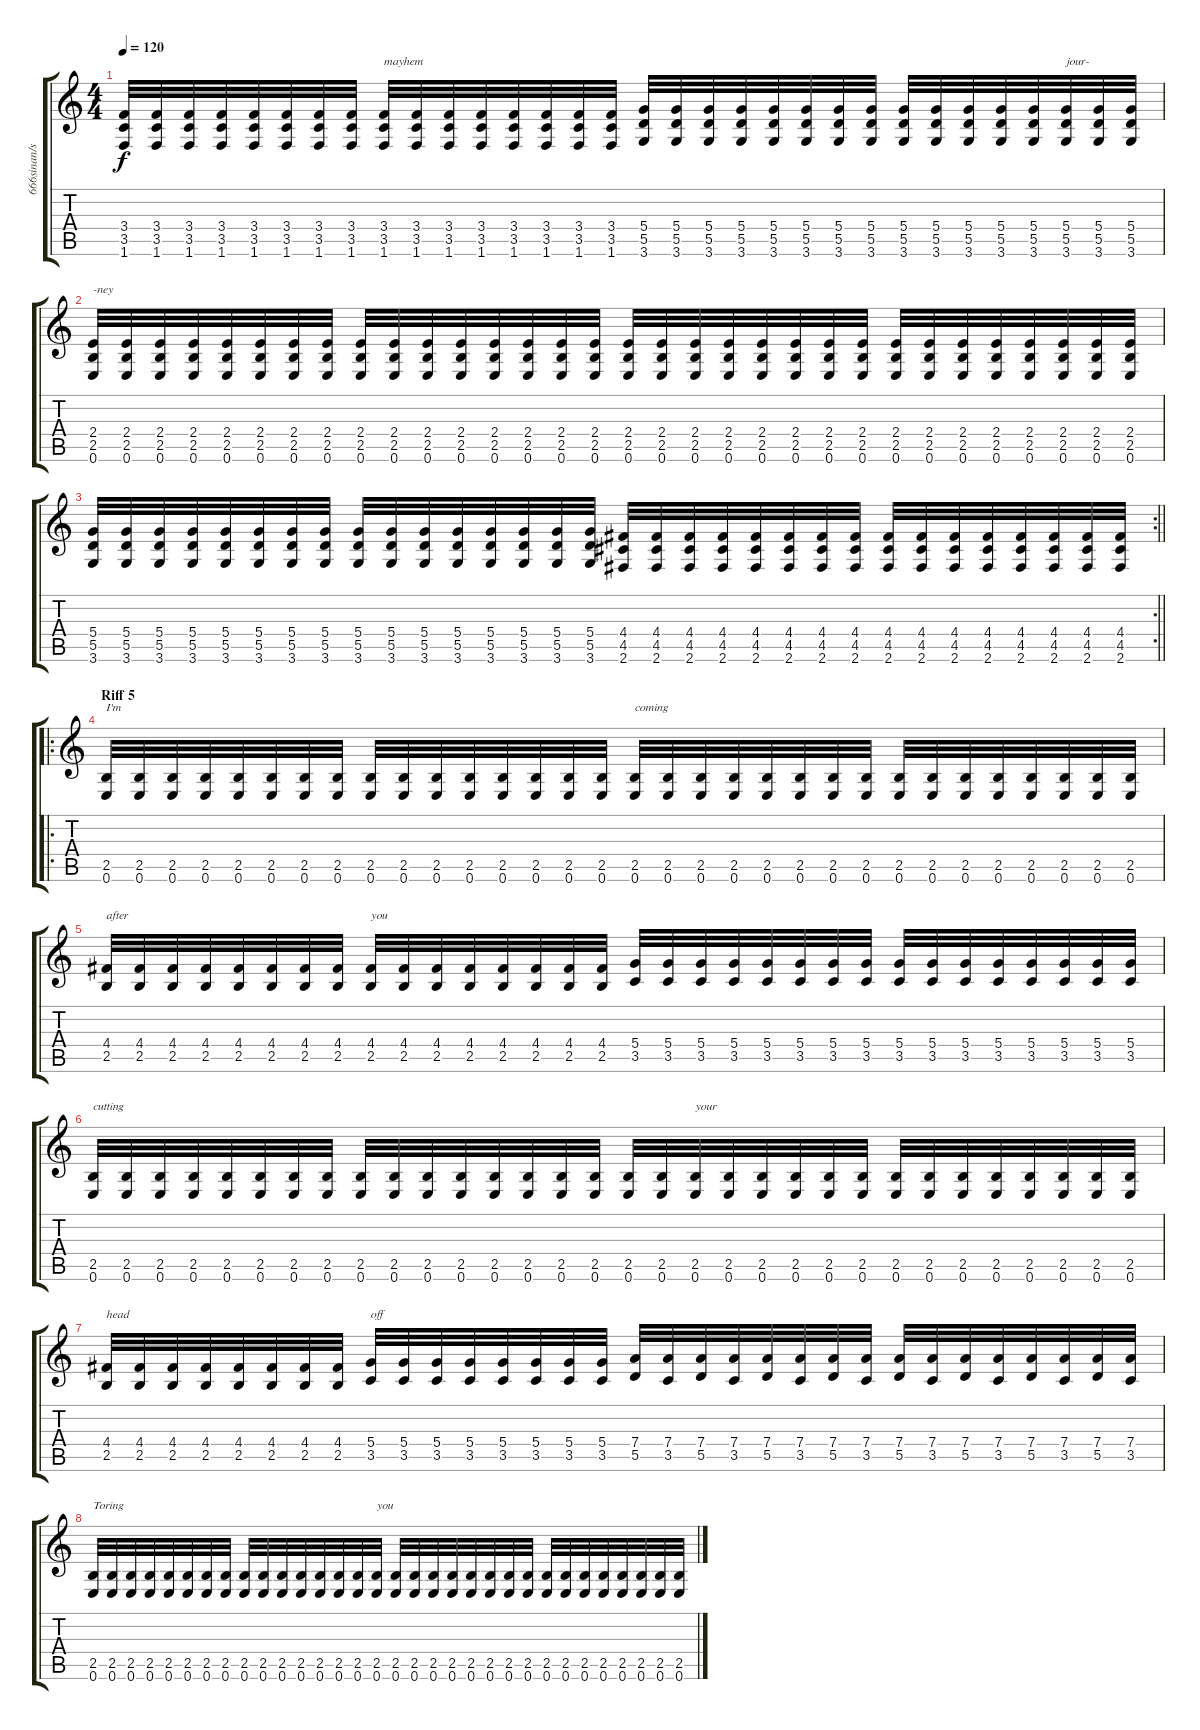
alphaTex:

\track ("666sinan/satan" "666sinan/s") {instrument distortionguitar}
\staff {score tabs}
\tuning (E4 B3 G3 D3 A2 E2) {hide}
\ts (4 4)
\tempo 120
\clef g2
\ks c
(3.4 3.5 1.6).32{dy f} (3.4 3.5 1.6).32 (3.4 3.5 1.6).32 (3.4 3.5 1.6).32 (3.4 3.5 1.6).32 (3.4 3.5 1.6).32 (3.4 3.5 1.6).32 (3.4 3.5 1.6).32 (3.4 3.5 1.6).32{txt "mayhem"} (3.4 3.5 1.6).32 (3.4 3.5 1.6).32 (3.4 3.5 1.6).32 (3.4 3.5 1.6).32 (3.4 3.5 1.6).32 (3.4 3.5 1.6).32 (3.4 3.5 1.6).32 (5.4 5.5 3.6).32 (5.4 5.5 3.6).32 (5.4 5.5 3.6).32 (5.4 5.5 3.6).32 (5.4 5.5 3.6).32 (5.4 5.5 3.6).32 (5.4 5.5 3.6).32 (5.4 5.5 3.6).32 (5.4 5.5 3.6).32 (5.4 5.5 3.6).32 (5.4 5.5 3.6).32 (5.4 5.5 3.6).32 (5.4 5.5 3.6).32 (5.4 5.5 3.6).32{txt "jour-"} (5.4 5.5 3.6).32 (5.4 5.5 3.6).32 |
(2.4 2.5 0.6).32{txt "-ney"} (2.4 2.5 0.6).32 (2.4 2.5 0.6).32 (2.4 2.5 0.6).32 (2.4 2.5 0.6).32 (2.4 2.5 0.6).32 (2.4 2.5 0.6).32 (2.4 2.5 0.6).32 (2.4 2.5 0.6).32 (2.4 2.5 0.6).32 (2.4 2.5 0.6).32 (2.4 2.5 0.6).32 (2.4 2.5 0.6).32 (2.4 2.5 0.6).32 (2.4 2.5 0.6).32 (2.4 2.5 0.6).32 (2.4 2.5 0.6).32 (2.4 2.5 0.6).32 (2.4 2.5 0.6).32 (2.4 2.5 0.6).32 (2.4 2.5 0.6).32 (2.4 2.5 0.6).32 (2.4 2.5 0.6).32 (2.4 2.5 0.6).32 (2.4 2.5 0.6).32 (2.4 2.5 0.6).32 (2.4 2.5 0.6).32 (2.4 2.5 0.6).32 (2.4 2.5 0.6).32 (2.4 2.5 0.6).32 (2.4 2.5 0.6).32 (2.4 2.5 0.6).32 |
\rc 2
\barLineRight lightlight
(5.4 5.5 3.6).32 (5.4 5.5 3.6).32 (5.4 5.5 3.6).32 (5.4 5.5 3.6).32 (5.4 5.5 3.6).32 (5.4 5.5 3.6).32 (5.4 5.5 3.6).32 (5.4 5.5 3.6).32 (5.4 5.5 3.6).32 (5.4 5.5 3.6).32 (5.4 5.5 3.6).32 (5.4 5.5 3.6).32 (5.4 5.5 3.6).32 (5.4 5.5 3.6).32 (5.4 5.5 3.6).32 (5.4 5.5 3.6).32 (4.4 4.5 2.6).32 (4.4 4.5 2.6).32 (4.4 4.5 2.6).32 (4.4 4.5 2.6).32 (4.4 4.5 2.6).32 (4.4 4.5 2.6).32 (4.4 4.5 2.6).32 (4.4 4.5 2.6).32 (4.4 4.5 2.6).32 (4.4 4.5 2.6).32 (4.4 4.5 2.6).32 (4.4 4.5 2.6).32 (4.4 4.5 2.6).32 (4.4 4.5 2.6).32 (4.4 4.5 2.6).32 (4.4 4.5 2.6).32 |
\ro
\section ("" "Riff 5")
(2.5 0.6).32{txt "I'm"} (2.5 0.6).32 (2.5 0.6).32 (2.5 0.6).32 (2.5 0.6).32 (2.5 0.6).32 (2.5 0.6).32 (2.5 0.6).32 (2.5 0.6).32 (2.5 0.6).32 (2.5 0.6).32 (2.5 0.6).32 (2.5 0.6).32 (2.5 0.6).32 (2.5 0.6).32 (2.5 0.6).32 (2.5 0.6).32{txt "coming"} (2.5 0.6).32 (2.5 0.6).32 (2.5 0.6).32 (2.5 0.6).32 (2.5 0.6).32 (2.5 0.6).32 (2.5 0.6).32 (2.5 0.6).32 (2.5 0.6).32 (2.5 0.6).32 (2.5 0.6).32 (2.5 0.6).32 (2.5 0.6).32 (2.5 0.6).32 (2.5 0.6).32 |
(4.4 2.5).32{txt "after"} (4.4 2.5).32 (4.4 2.5).32 (4.4 2.5).32 (4.4 2.5).32 (4.4 2.5).32 (4.4 2.5).32 (4.4 2.5).32 (4.4 2.5).32{txt "you"} (4.4 2.5).32 (4.4 2.5).32 (4.4 2.5).32 (4.4 2.5).32 (4.4 2.5).32 (4.4 2.5).32 (4.4 2.5).32 (5.4 3.5).32 (5.4 3.5).32 (5.4 3.5).32 (5.4 3.5).32 (5.4 3.5).32 (5.4 3.5).32 (5.4 3.5).32 (5.4 3.5).32 (5.4 3.5).32 (5.4 3.5).32 (5.4 3.5).32 (5.4 3.5).32 (5.4 3.5).32 (5.4 3.5).32 (5.4 3.5).32 (5.4 3.5).32 |
(2.5 0.6).32{txt "cutting"} (2.5 0.6).32 (2.5 0.6).32 (2.5 0.6).32 (2.5 0.6).32 (2.5 0.6).32 (2.5 0.6).32 (2.5 0.6).32 (2.5 0.6).32 (2.5 0.6).32 (2.5 0.6).32 (2.5 0.6).32 (2.5 0.6).32 (2.5 0.6).32 (2.5 0.6).32 (2.5 0.6).32 (2.5 0.6).32 (2.5 0.6).32 (2.5 0.6).32{txt "your"} (2.5 0.6).32 (2.5 0.6).32 (2.5 0.6).32 (2.5 0.6).32 (2.5 0.6).32 (2.5 0.6).32 (2.5 0.6).32 (2.5 0.6).32 (2.5 0.6).32 (2.5 0.6).32 (2.5 0.6).32 (2.5 0.6).32 (2.5 0.6).32 |
(4.4 2.5).32{txt "head"} (4.4 2.5).32 (4.4 2.5).32 (4.4 2.5).32 (4.4 2.5).32 (4.4 2.5).32 (4.4 2.5).32 (4.4 2.5).32 (5.4 3.5).32{txt "off"} (5.4 3.5).32 (5.4 3.5).32 (5.4 3.5).32 (5.4 3.5).32 (5.4 3.5).32 (5.4 3.5).32 (5.4 3.5).32 (7.4 5.5).32 (7.4 3.5).32 (7.4 5.5).32 (7.4 3.5).32 (7.4 5.5).32 (7.4 3.5).32 (7.4 5.5).32 (7.4 3.5).32 (7.4 5.5).32 (7.4 3.5).32 (7.4 5.5).32 (7.4 3.5).32 (7.4 5.5).32 (7.4 3.5).32 (7.4 5.5).32 (7.4 3.5).32 |
(2.5 0.6).32{txt "Toring"} (2.5 0.6).32 (2.5 0.6).32 (2.5 0.6).32 (2.5 0.6).32 (2.5 0.6).32 (2.5 0.6).32 (2.5 0.6).32 (2.5 0.6).32 (2.5 0.6).32 (2.5 0.6).32 (2.5 0.6).32 (2.5 0.6).32 (2.5 0.6).32 (2.5 0.6).32 (2.5 0.6).32{txt "you"} (2.5 0.6).32 (2.5 0.6).32 (2.5 0.6).32 (2.5 0.6).32 (2.5 0.6).32 (2.5 0.6).32 (2.5 0.6).32 (2.5 0.6).32 (2.5 0.6).32 (2.5 0.6).32 (2.5 0.6).32 (2.5 0.6).32 (2.5 0.6).32 (2.5 0.6).32 (2.5 0.6).32 (2.5 0.6).32
